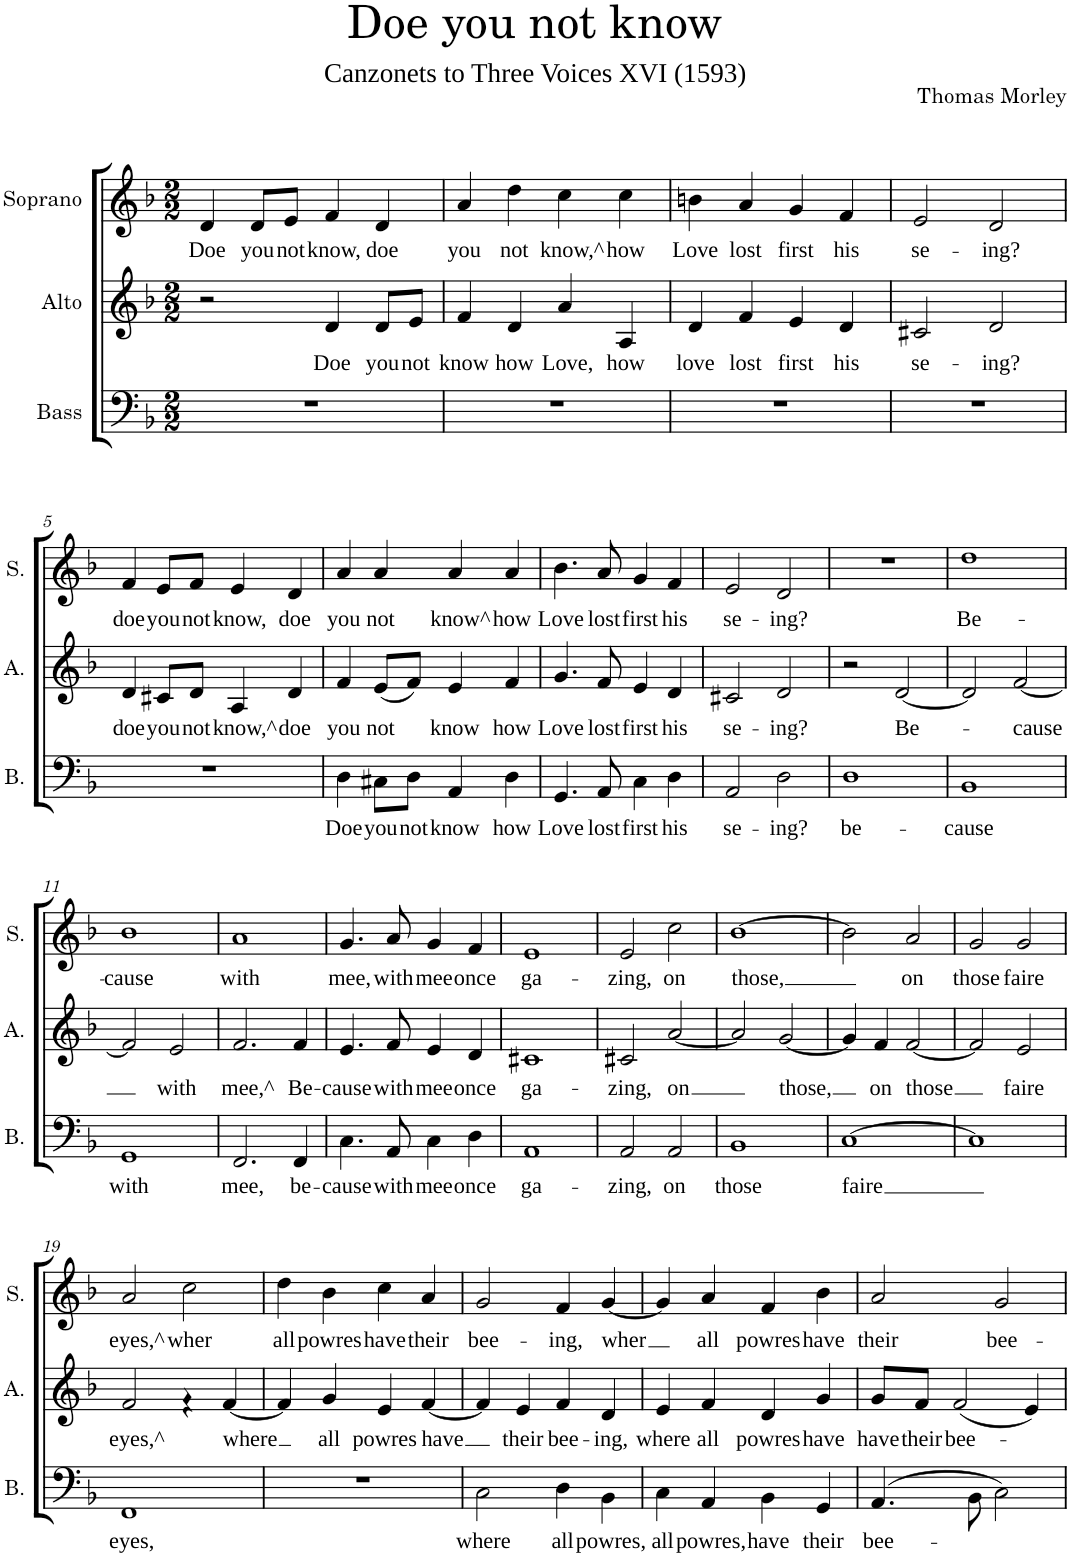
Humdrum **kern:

**kern	**text	**kern	**text	**kern	**text
*part3	*part3	*part2	*part2	*part1	*part1
*staff3	*staff3	*staff2	*staff2	*staff1	*staff1
*I"Bass	*	*I"Alto	*	*I"Soprano	*
*I'B.	*	*I'A.	*	*I'S.	*
*clefF4	*	*clefG2	*	*clefG2	*
*k[b-]	*	*k[b-]	*	*k[b-]	*
*M2/2	*	*M2/2	*	*M2/2	*
=1	=1	=1	=1	=1	=1
!	!	!	!	!	!LO:LY:b
1r	.	2r	.	4d/	Doe
!	!	!	!	!	!LO:LY:b
.	.	.	.	8d/L	you
!	!	!	!	!	!LO:LY:b
.	.	.	.	8e/J	not
!	!	!	!LO:LY:b	!	!LO:LY:b
.	.	4d/	Doe	4f/	know,
!	!	!	!LO:LY:b	!	!LO:LY:b
.	.	8d/L	you	4d/	doe
!	!	!	!LO:LY:b	!	!
.	.	8e/J	not	.	.
=2	=2	=2	=2	=2	=2
!	!	!	!LO:LY:b	!	!LO:LY:b
1r	.	4f/	know	4a/	you
!	!	!	!LO:LY:b	!	!LO:LY:b
.	.	4d/	how	4dd\	not
!	!	!	!LO:LY:b	!	!LO:LY:b
.	.	4a/	Love,	4cc\	know,^
!	!	!	!LO:LY:b	!	!LO:LY:b
.	.	4A/	how	4cc\	how
=3	=3	=3	=3	=3	=3
!	!	!	!LO:LY:b	!	!LO:LY:b
1r	.	4d/	love	4bn\	Love
!	!	!	!LO:LY:b	!	!LO:LY:b
.	.	4f/	lost	4a/	lost
!	!	!	!LO:LY:b	!	!LO:LY:b
.	.	4e/	first	4g/	first
!	!	!	!LO:LY:b	!	!LO:LY:b
.	.	4d/	his	4f/	his
=4	=4	=4	=4	=4	=4
!	!	!	!LO:LY:b	!	!LO:LY:b
1r	.	2c#X/	se-	2e/	se-
!	!	!	!LO:LY:b	!	!LO:LY:b
.	.	2d/	-ing?	2d/	-ing?
!!LO:LB:g=z
=5	=5	=5	=5	=5	=5
!	!	!	!LO:LY:b	!	!LO:LY:b
1r	.	4d/	doe	4f/	doe
!	!	!	!LO:LY:b	!	!LO:LY:b
.	.	8c#X/L	you	8e/L	you
!	!	!	!LO:LY:b	!	!LO:LY:b
.	.	8d/J	not	8f/J	not
!	!	!	!LO:LY:b	!	!LO:LY:b
.	.	4A/	know,^	4e/	know,
!	!	!	!LO:LY:b	!	!LO:LY:b
.	.	4d/	doe	4d/	doe
=6	=6	=6	=6	=6	=6
!	!LO:LY:b	!	!LO:LY:b	!	!LO:LY:b
4D\	Doe	4f/	you	4a/	you
!	!LO:LY:b	!	!LO:LY:b	!	!LO:LY:b
8C#X\L	you	(<8e/L	not	4a/	not
!	!LO:LY:b	!	!	!	!
8D\J	not	8f/J)	.	.	.
!	!LO:LY:b	!	!LO:LY:b	!	!LO:LY:b
4AA/	know	4e/	know	4a/	know^
!	!LO:LY:b	!	!LO:LY:b	!	!LO:LY:b
4D\	how	4f/	how	4a/	how
=7	=7	=7	=7	=7	=7
!	!LO:LY:b	!	!LO:LY:b	!	!LO:LY:b
4.GG/	Love	4.g/	Love	4.b-\	Love
!	!LO:LY:b	!	!LO:LY:b	!	!LO:LY:b
8AA/	lost	8f/	lost	8a/	lost
!	!LO:LY:b	!	!LO:LY:b	!	!LO:LY:b
4C\	first	4e/	first	4g/	first
!	!LO:LY:b	!	!LO:LY:b	!	!LO:LY:b
4D\	his	4d/	his	4f/	his
=8	=8	=8	=8	=8	=8
!	!LO:LY:b	!	!LO:LY:b	!	!LO:LY:b
2AA/	se-	2c#X/	se-	2e/	se-
!	!LO:LY:b	!	!LO:LY:b	!	!LO:LY:b
2D\	-ing?	2d/	-ing?	2d/	-ing?
=9	=9	=9	=9	=9	=9
!	!LO:LY:b	!	!	!	!
1D	be-	2r	.	1r	.
!	!	!	!LO:LY:b	!	!
.	.	[<2d/	Be-	.	.
=10	=10	=10	=10	=10	=10
!	!LO:LY:b	!	!	!	!LO:LY:b
1BB-	-cause	2d/]	.	1dd	Be-
!	!	!	!LO:LY:b	!	!
.	.	[<2f/	-cause	.	.
!!LO:LB:g=z
=11	=11	=11	=11	=11	=11
!	!LO:LY:b	!	!	!	!LO:LY:b
1GG	with	2f/]	.	1b-	-cause
!	!	!	!LO:LY:b	!	!
.	.	2e/	with	.	.
=12	=12	=12	=12	=12	=12
!	!LO:LY:b	!	!LO:LY:b	!	!LO:LY:b
2.FF/	mee,	2.f/	mee,^	1a	with
!	!LO:LY:b	!	!LO:LY:b	!	!
4FF/	be-	4f/	Be-	.	.
=13	=13	=13	=13	=13	=13
!	!LO:LY:b	!	!LO:LY:b	!	!LO:LY:b
4.C\	-cause	4.e/	-cause	4.g/	mee,
!	!LO:LY:b	!	!LO:LY:b	!	!LO:LY:b
8AA/	with	8f/	with	8a/	with
!	!LO:LY:b	!	!LO:LY:b	!	!LO:LY:b
4C\	mee	4e/	mee	4g/	mee
!	!LO:LY:b	!	!LO:LY:b	!	!LO:LY:b
4D\	once	4d/	once	4f/	once
=14	=14	=14	=14	=14	=14
!	!LO:LY:b	!	!LO:LY:b	!	!LO:LY:b
1AA	ga-	1c#X	ga-	1e	ga-
=15	=15	=15	=15	=15	=15
!	!LO:LY:b	!	!LO:LY:b	!	!LO:LY:b
2AA/	-zing,	2c#X/	-zing,	2e/	-zing,
!	!LO:LY:b	!	!LO:LY:b	!	!LO:LY:b
2AA/	on	[<2a/	on	2cc\	on
=16	=16	=16	=16	=16	=16
!	!LO:LY:b	!	!	!	!LO:LY:b
1BB-	those	2a/]	.	[>1b-	those,
!	!	!	!LO:LY:b	!	!
.	.	[<2g/	those,	.	.
=17	=17	=17	=17	=17	=17
!	!LO:LY:b	!	!	!	!
[>1C	faire	4g/]	.	2b-\]	.
!	!	!	!LO:LY:b	!	!
.	.	4f/	on	.	.
!	!	!	!LO:LY:b	!	!LO:LY:b
.	.	[<2f/	those	2a/	on
=18	=18	=18	=18	=18	=18
!	!	!	!	!	!LO:LY:b
1C]	.	2f/]	.	2g/	those
!	!	!	!LO:LY:b	!	!LO:LY:b
.	.	2e/	faire	2g/	faire
!!LO:LB:g=z
=19	=19	=19	=19	=19	=19
!	!LO:LY:b	!	!LO:LY:b	!	!LO:LY:b
1FF	eyes,	2f/	eyes,^	2a/	eyes,^
!	!	!	!	!	!LO:LY:b
.	.	4rf	.	2cc\	wher
!	!	!	!LO:LY:b	!	!
.	.	[<4f/	where	.	.
=20	=20	=20	=20	=20	=20
!	!	!	!	!	!LO:LY:b
1r	.	4f/]	.	4dd\	all
!	!	!	!LO:LY:b	!	!LO:LY:b
.	.	4g/	all	4b-\	powres
!	!	!	!LO:LY:b	!	!LO:LY:b
.	.	4e/	powres	4cc\	have
!	!	!	!LO:LY:b	!	!LO:LY:b
.	.	[<4f/	have	4a/	their
=21	=21	=21	=21	=21	=21
!	!LO:LY:b	!	!	!	!LO:LY:b
2C\	where	4f/]	.	2g/	bee-
!	!	!	!LO:LY:b	!	!
.	.	4e/	their	.	.
!	!LO:LY:b	!	!LO:LY:b	!	!LO:LY:b
4D\	all	4f/	bee-	4f/	-ing,
!	!LO:LY:b	!	!LO:LY:b	!	!LO:LY:b
4BB-\	powres,	4d/	-ing,	[<4g/	wher
=22	=22	=22	=22	=22	=22
!	!LO:LY:b	!	!LO:LY:b	!	!
4C\	all	4e/	where	4g/]	.
!	!LO:LY:b	!	!LO:LY:b	!	!LO:LY:b
4AA/	powres,	4f/	all	4a/	all
!	!LO:LY:b	!	!LO:LY:b	!	!LO:LY:b
4BB-\	have	4d/	powres	4f/	powres
!	!LO:LY:b	!	!LO:LY:b	!	!LO:LY:b
4GG/	their	4g/	have	4b-\	have
=23	=23	=23	=23	=23	=23
!	!LO:LY:b	!	!LO:LY:b	!	!LO:LY:b
(>4.AA/	bee-	8g/L	have	2a/	their
!	!	!	!LO:LY:b	!	!
.	.	8f/J	their	.	.
!	!	!	!LO:LY:b	!	!
.	.	(<2f/	bee-	.	.
8BB-\	.	.	.	.	.
!	!	!	!	!	!LO:LY:b
2C\)	.	.	.	2g/	bee-
.	.	4e/)	.	.	.
=	=	=	=	=	=
*-	*-	*-	*-	*-	*-
